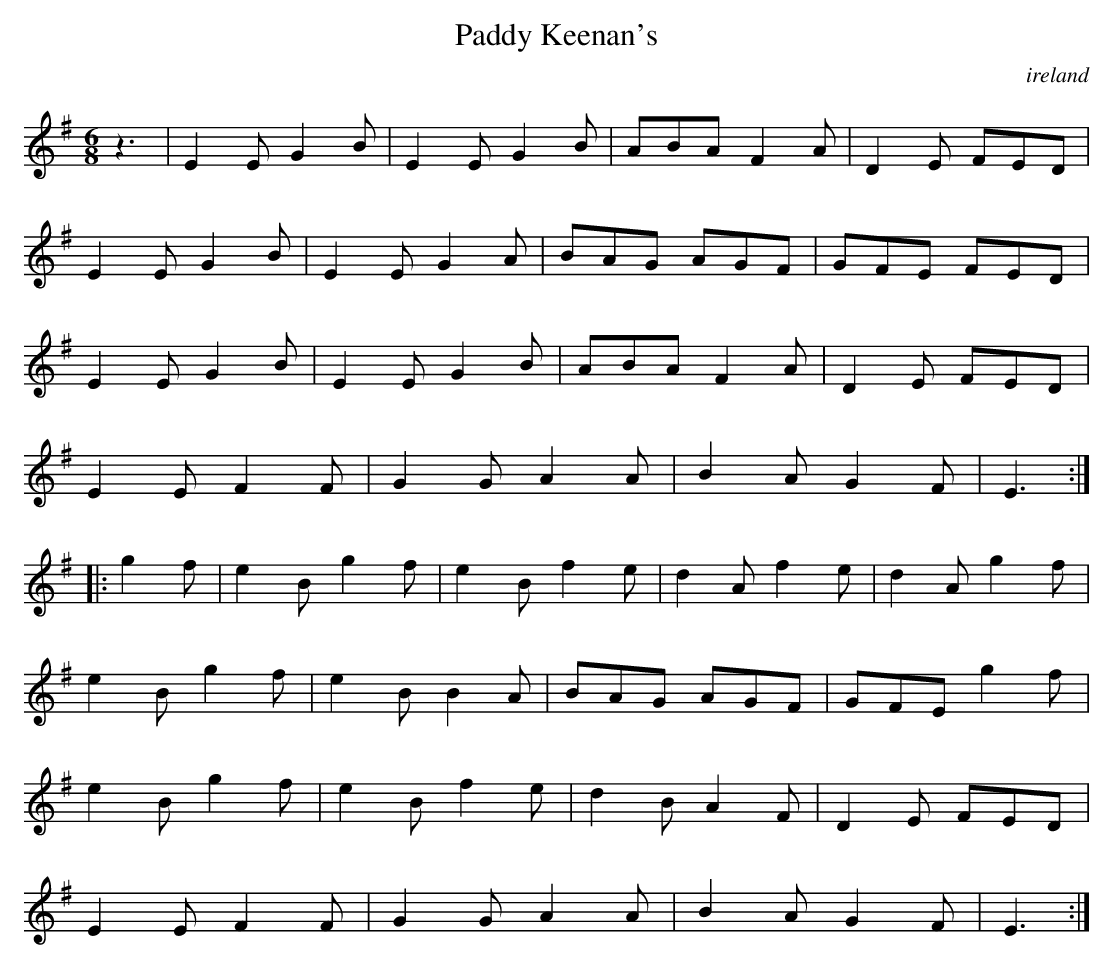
X:1
T:Paddy Keenan's
O:ireland
M:6/8
L:1/8
K:Em
z3|E2E G2B|E2E G2B|ABA F2A|D2E FED|
E2E G2B|E2E G2A|BAG AGF|GFE FED|
E2E G2B|E2E G2B|ABA F2A|D2E FED|
E2E F2F|G2G A2A|B2A G2F|E3:|
|:g2f|e2B g2f|e2B f2e|d2A f2e|d2A g2f|
e2B g2f|e2B B2A|BAG AGF|GFE g2f|
e2B g2f|e2B f2e|d2B A2F|D2E FED|
E2E F2F|G2G A2A|B2A G2F|E3:|
